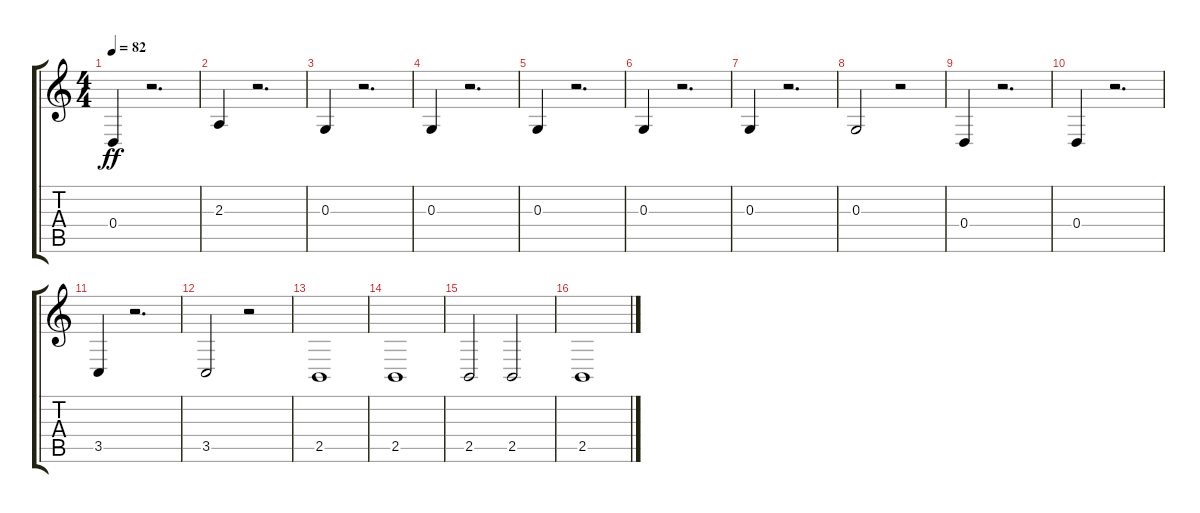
\track "" {instrument orchestralharp}
\staff {score tabs}
\tuning (E4 B3 G3 D3 A2 E2) {hide}
\ts (4 4)
\tempo 82
\clef g2
\ks c
0.4.4{dy ff} r.2{d} |
2.3.4 r.2{d} |
0.3.4 r.2{d} |
0.3.4 r.2{d} |
0.3.4 r.2{d} |
0.3.4 r.2{d} |
0.3.4 r.2{d} |
0.3.2 r.2 |
0.4.4 r.2{d} |
0.4.4 r.2{d} |
3.5.4 r.2{d} |
3.5.2 r.2 |
2.5.1 |
2.5.1 |
2.5.2 2.5.2 |
2.5.1
